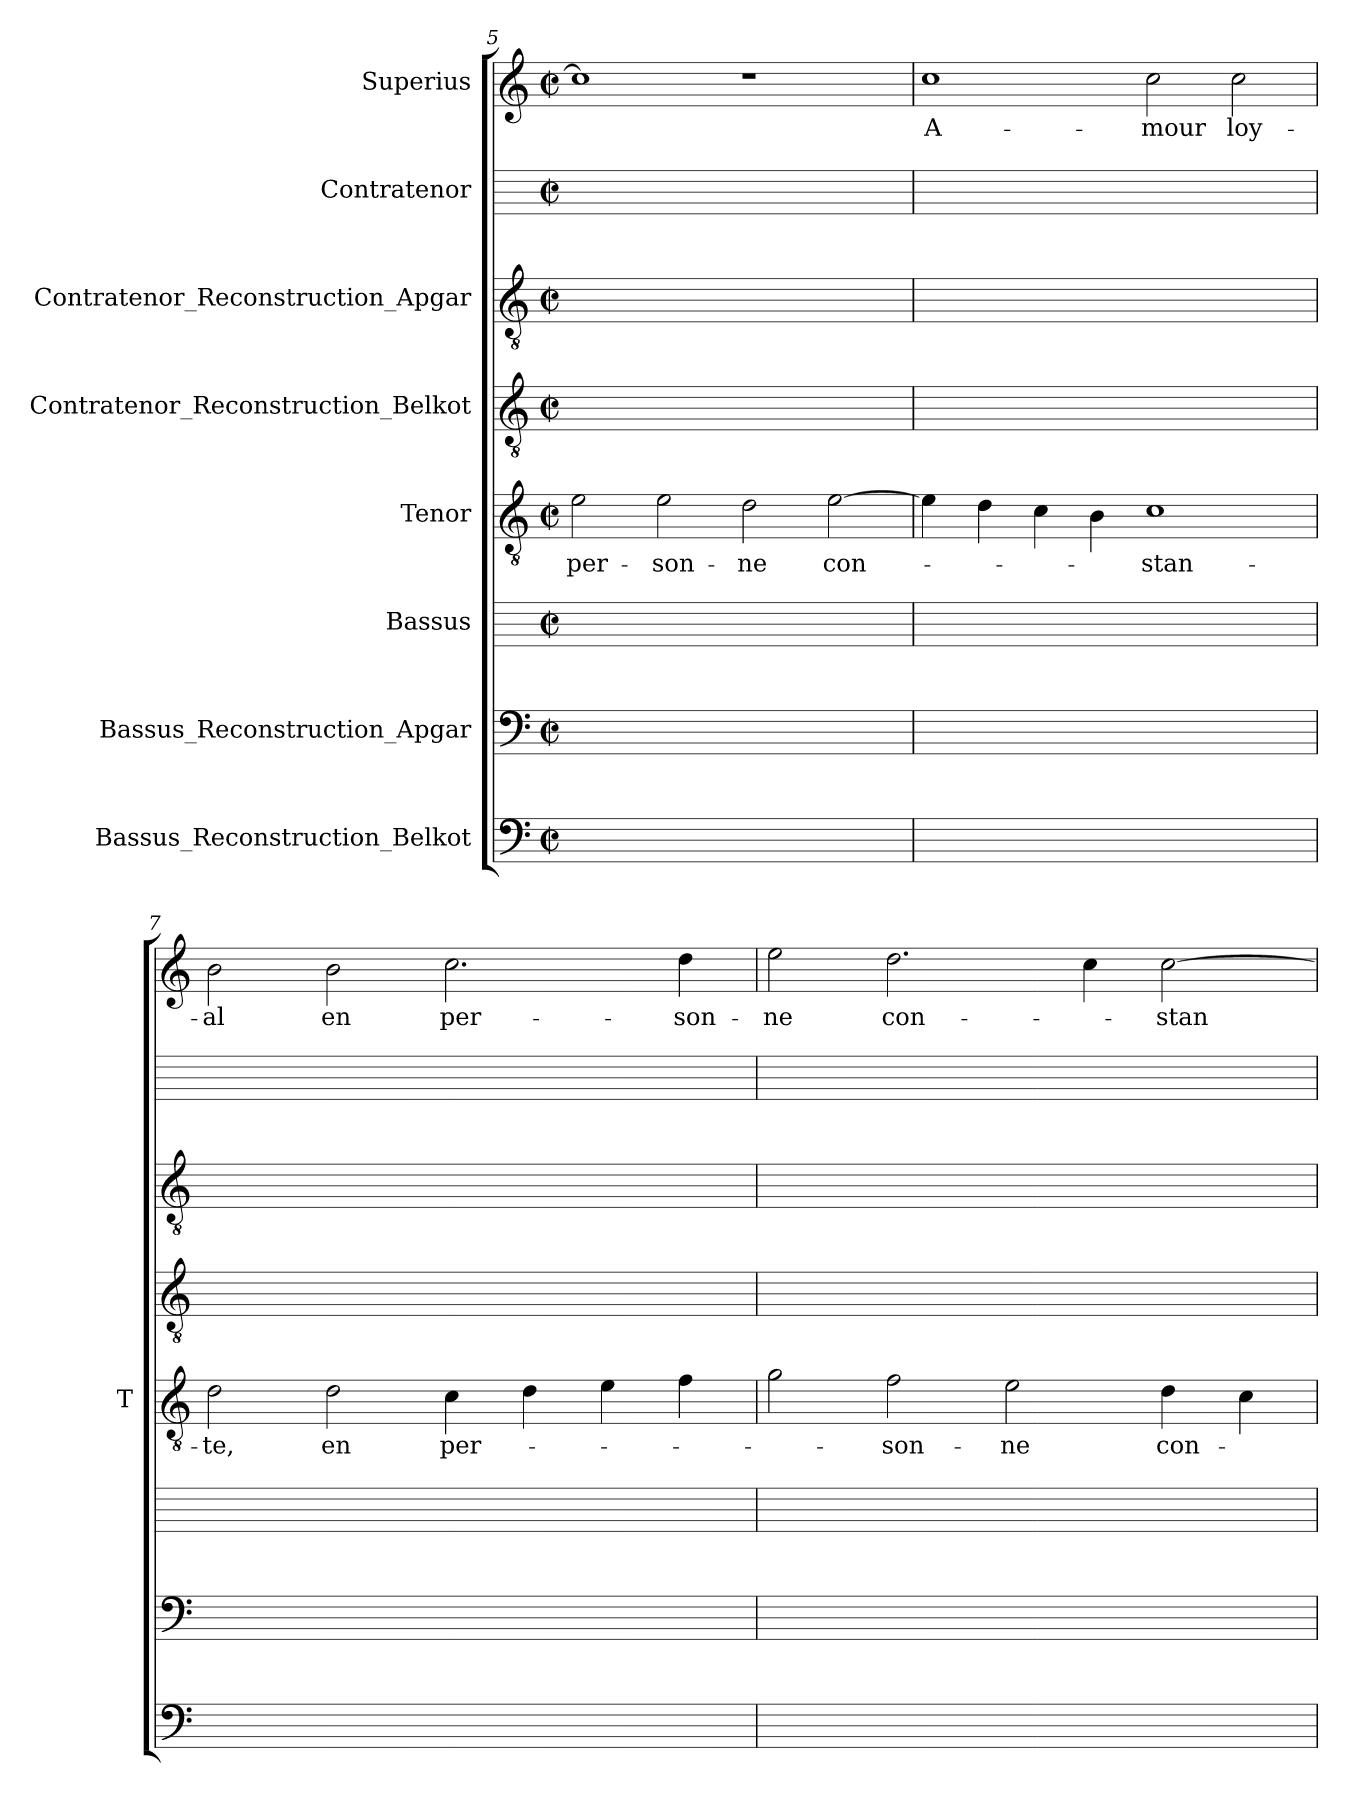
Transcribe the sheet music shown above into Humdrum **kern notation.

**kern	**kern	**kern	**kern	**text	**kern	**kern	**kern	**kern	**text
*part8	*part7	*part6	*part5	*part5	*part4	*part3	*part2	*part1	*part1
*staff8	*staff7	*staff6	*staff5	*staff5	*staff4	*staff3	*staff2	*staff1	*staff1
*I"Bassus_Reconstruction_Belkot	*I"Bassus_Reconstruction_Apgar	*I"Bassus	*I"Tenor	*	*I"Contratenor_Reconstruction_Belkot	*I"Contratenor_Reconstruction_Apgar	*I"Contratenor	*I"Superius	*
*	*	*	*I'T	*	*	*	*	*	*
*clefF4	*clefF4	*	*clefGv2	*	*clefGv2	*clefGv2	*	*clefG2	*
*k[]	*k[]	*	*k[]	*	*k[]	*k[]	*	*k[]	*
*C:	*C:	*	*C:	*	*C:	*C:	*	*C:	*
*M2/2	*M2/2	*M2/2	*M2/2	*	*M2/2	*M2/2	*M2/2	*M2/2	*
*met(c|)	*met(c|)	*met(c|)	*met(c|)	*	*met(c|)	*met(c|)	*met(c|)	*met(c|)	*
=5	=5	=5	=5	=5	=5	=5	=5	=5	=5
0ryy	0ryy	0ryy	2e	per-	0ryy	0ryy	0ryy	1cc]	.
.	.	.	2e	son-	.	.	.	.	.
.	.	.	2d	-ne	.	.	.	1r	.
.	.	.	[2e	con-	.	.	.	.	.
=6	=6	=6	=6	=6	=6	=6	=6	=6	=6
0ryy	0ryy	0ryy	4e]	.	0ryy	0ryy	0ryy	1cc	A-
.	.	.	4d	.	.	.	.	.	.
.	.	.	4c	.	.	.	.	.	.
.	.	.	4B	.	.	.	.	.	.
.	.	.	1c	stan-	.	.	.	2cc	-mour
.	.	.	.	.	.	.	.	2cc	loy-
!!LO:PB:g=z
=7	=7	=7	=7	=7	=7	=7	=7	=7	=7
0ryy	0ryy	0ryy	2d	-te,	0ryy	0ryy	0ryy	2b	-al
.	.	.	2d	-en	.	.	.	2b	-en
.	.	.	4c	per-	.	.	.	2.cc	per-
.	.	.	4d	.	.	.	.	.	.
.	.	.	4e	.	.	.	.	.	.
.	.	.	4f	.	.	.	.	4dd	son-
=8	=8	=8	=8	=8	=8	=8	=8	=8	=8
0ryy	0ryy	0ryy	2g	.	0ryy	0ryy	0ryy	2ee	-ne
.	.	.	2f	son-	.	.	.	2.dd	con-
.	.	.	2e	-ne	.	.	.	.	.
.	.	.	.	.	.	.	.	4cc	.
.	.	.	4d	con-	.	.	.	[2cc	stan-
.	.	.	4c	.	.	.	.	.	.
=	=	=	=	=	=	=	=	=	=
*-	*-	*-	*-	*-	*-	*-	*-	*-	*-
